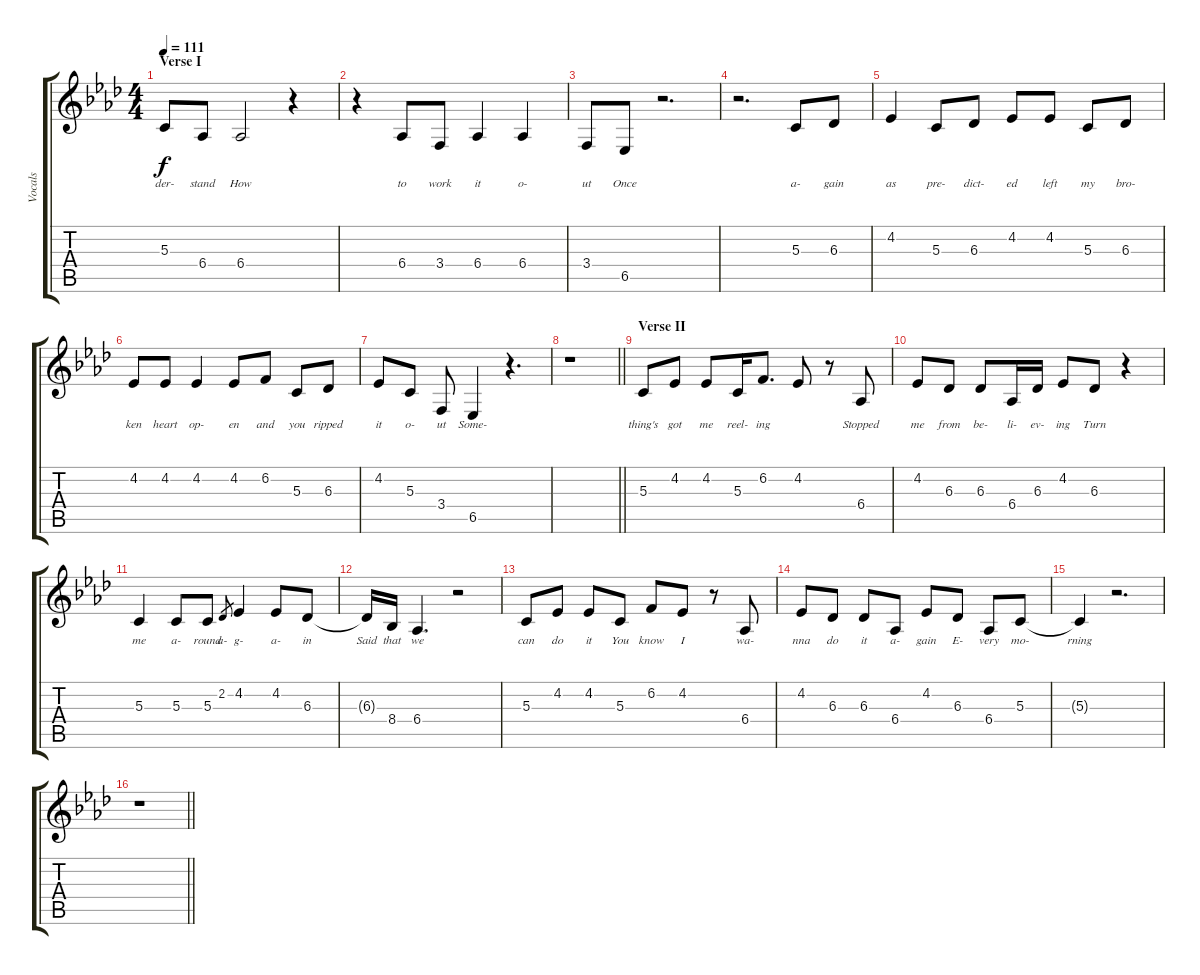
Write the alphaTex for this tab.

\track ("Vocals" "Vocals") {instrument altosax}
\staff {score tabs}
\tuning (E4 B3 G3 D3 A2 E2) {hide}
\ts (4 4)
\section ("" "Verse I")
\tempo 111
\clef g2
\ks ab
5.3.8{lyrics (0 "der-") lyrics (1 "") lyrics (2 "") lyrics (3 "") lyrics (4 "") dy f} 6.4.8{lyrics (0 "stand") lyrics (1 "") lyrics (2 "") lyrics (3 "") lyrics (4 "")} 6.4.2{lyrics (0 "How") lyrics (1 "") lyrics (2 "") lyrics (3 "") lyrics (4 "")} r.4 |
r.4 6.4.8{lyrics (0 "to") lyrics (1 "") lyrics (2 "") lyrics (3 "") lyrics (4 "")} 3.4.8{lyrics (0 "work") lyrics (1 "") lyrics (2 "") lyrics (3 "") lyrics (4 "")} 6.4.4{lyrics (0 "it") lyrics (1 "") lyrics (2 "") lyrics (3 "") lyrics (4 "")} 6.4.4{lyrics (0 "o-") lyrics (1 "") lyrics (2 "") lyrics (3 "") lyrics (4 "")} |
3.4.8{lyrics (0 "ut") lyrics (1 "") lyrics (2 "") lyrics (3 "") lyrics (4 "")} 6.5.8{lyrics (0 "Once") lyrics (1 "") lyrics (2 "") lyrics (3 "") lyrics (4 "")} r.2{d} |
r.2{d} 5.3.8{lyrics (0 "a-") lyrics (1 "") lyrics (2 "") lyrics (3 "") lyrics (4 "")} 6.3.8{lyrics (0 "gain") lyrics (1 "") lyrics (2 "") lyrics (3 "") lyrics (4 "")} |
4.2.4{lyrics (0 "as") lyrics (1 "") lyrics (2 "") lyrics (3 "") lyrics (4 "")} 5.3.8{lyrics (0 "pre-") lyrics (1 "") lyrics (2 "") lyrics (3 "") lyrics (4 "")} 6.3.8{lyrics (0 "dict-") lyrics (1 "") lyrics (2 "") lyrics (3 "") lyrics (4 "")} 4.2.8{lyrics (0 "ed") lyrics (1 "") lyrics (2 "") lyrics (3 "") lyrics (4 "")} 4.2.8{lyrics (0 "left") lyrics (1 "") lyrics (2 "") lyrics (3 "") lyrics (4 "")} 5.3.8{lyrics (0 "my") lyrics (1 "") lyrics (2 "") lyrics (3 "") lyrics (4 "")} 6.3.8{lyrics (0 "bro-") lyrics (1 "") lyrics (2 "") lyrics (3 "") lyrics (4 "")} |
4.2.8{lyrics (0 "ken") lyrics (1 "") lyrics (2 "") lyrics (3 "") lyrics (4 "")} 4.2.8{lyrics (0 "heart") lyrics (1 "") lyrics (2 "") lyrics (3 "") lyrics (4 "")} 4.2.4{lyrics (0 "op-") lyrics (1 "") lyrics (2 "") lyrics (3 "") lyrics (4 "")} 4.2.8{lyrics (0 "en") lyrics (1 "") lyrics (2 "") lyrics (3 "") lyrics (4 "")} 6.2.8{lyrics (0 "and") lyrics (1 "") lyrics (2 "") lyrics (3 "") lyrics (4 "")} 5.3.8{lyrics (0 "you") lyrics (1 "") lyrics (2 "") lyrics (3 "") lyrics (4 "")} 6.3.8{lyrics (0 "ripped") lyrics (1 "") lyrics (2 "") lyrics (3 "") lyrics (4 "")} |
4.2.8{lyrics (0 "it") lyrics (1 "") lyrics (2 "") lyrics (3 "") lyrics (4 "")} 5.3.8{lyrics (0 "o-") lyrics (1 "") lyrics (2 "") lyrics (3 "") lyrics (4 "")} 3.4.8{lyrics (0 "ut") lyrics (1 "") lyrics (2 "") lyrics (3 "") lyrics (4 "")} 6.5.4{lyrics (0 "Some-") lyrics (1 "") lyrics (2 "") lyrics (3 "") lyrics (4 "")} r.4{d} |
\barLineRight lightlight
r.1 |
\section ("" "Verse II")
5.3.8{lyrics (0 "thing's") lyrics (1 "") lyrics (2 "") lyrics (3 "") lyrics (4 "")} 4.2.8{lyrics (0 "got") lyrics (1 "") lyrics (2 "") lyrics (3 "") lyrics (4 "")} 4.2.8{lyrics (0 "me") lyrics (1 "") lyrics (2 "") lyrics (3 "") lyrics (4 "")} 5.3.16{lyrics (0 "reel-") lyrics (1 "") lyrics (2 "") lyrics (3 "") lyrics (4 "")} 6.2.8{d lyrics (0 "ing") lyrics (1 "") lyrics (2 "") lyrics (3 "") lyrics (4 "")} 4.2.8{lyrics (0 "") lyrics (1 "") lyrics (2 "") lyrics (3 "") lyrics (4 "")} r.8 6.4.8{lyrics (0 "Stopped") lyrics (1 "") lyrics (2 "") lyrics (3 "") lyrics (4 "")} |
4.2.8{lyrics (0 "me") lyrics (1 "") lyrics (2 "") lyrics (3 "") lyrics (4 "")} 6.3.8{lyrics (0 "from") lyrics (1 "") lyrics (2 "") lyrics (3 "") lyrics (4 "")} 6.3.8{lyrics (0 "be-") lyrics (1 "") lyrics (2 "") lyrics (3 "") lyrics (4 "")} 6.4.16{lyrics (0 "li-") lyrics (1 "") lyrics (2 "") lyrics (3 "") lyrics (4 "")} 6.3.16{lyrics (0 "ev-") lyrics (1 "") lyrics (2 "") lyrics (3 "") lyrics (4 "")} 4.2.8{lyrics (0 "ing") lyrics (1 "") lyrics (2 "") lyrics (3 "") lyrics (4 "")} 6.3.8{lyrics (0 "Turn") lyrics (1 "") lyrics (2 "") lyrics (3 "") lyrics (4 "")} r.4 |
5.3.4{lyrics (0 "me") lyrics (1 "") lyrics (2 "") lyrics (3 "") lyrics (4 "")} 5.3.8{lyrics (0 "a-") lyrics (1 "") lyrics (2 "") lyrics (3 "") lyrics (4 "")} 5.3.8{lyrics (0 "round") lyrics (1 "") lyrics (2 "") lyrics (3 "") lyrics (4 "")} 2.2.8{lyrics (0 "a-") lyrics (1 "") lyrics (2 "") lyrics (3 "") lyrics (4 "") gr} 4.2.4{lyrics (0 "g-") lyrics (1 "") lyrics (2 "") lyrics (3 "") lyrics (4 "")} 4.2.8{lyrics (0 "a-") lyrics (1 "") lyrics (2 "") lyrics (3 "") lyrics (4 "")} 6.3.8{lyrics (0 "in") lyrics (1 "") lyrics (2 "") lyrics (3 "") lyrics (4 "")} |
6.3{t}.16{lyrics (0 "Said") lyrics (1 "") lyrics (2 "") lyrics (3 "") lyrics (4 "")} 8.4.16{lyrics (0 "that") lyrics (1 "") lyrics (2 "") lyrics (3 "") lyrics (4 "")} 6.4.4{d lyrics (0 "we") lyrics (1 "") lyrics (2 "") lyrics (3 "") lyrics (4 "")} r.2 |
5.3.8{lyrics (0 "can") lyrics (1 "") lyrics (2 "") lyrics (3 "") lyrics (4 "")} 4.2.8{lyrics (0 "do") lyrics (1 "") lyrics (2 "") lyrics (3 "") lyrics (4 "")} 4.2.8{lyrics (0 "it") lyrics (1 "") lyrics (2 "") lyrics (3 "") lyrics (4 "")} 5.3.8{lyrics (0 "You") lyrics (1 "") lyrics (2 "") lyrics (3 "") lyrics (4 "")} 6.2.8{lyrics (0 "know") lyrics (1 "") lyrics (2 "") lyrics (3 "") lyrics (4 "")} 4.2.8{lyrics (0 "I") lyrics (1 "") lyrics (2 "") lyrics (3 "") lyrics (4 "")} r.8 6.4.8{lyrics (0 "wa-") lyrics (1 "") lyrics (2 "") lyrics (3 "") lyrics (4 "")} |
4.2.8{lyrics (0 "nna") lyrics (1 "") lyrics (2 "") lyrics (3 "") lyrics (4 "")} 6.3.8{lyrics (0 "do") lyrics (1 "") lyrics (2 "") lyrics (3 "") lyrics (4 "")} 6.3.8{lyrics (0 "it") lyrics (1 "") lyrics (2 "") lyrics (3 "") lyrics (4 "")} 6.4.8{lyrics (0 "a-") lyrics (1 "") lyrics (2 "") lyrics (3 "") lyrics (4 "")} 4.2.8{lyrics (0 "gain") lyrics (1 "") lyrics (2 "") lyrics (3 "") lyrics (4 "")} 6.3.8{lyrics (0 "E-") lyrics (1 "") lyrics (2 "") lyrics (3 "") lyrics (4 "")} 6.4.8{lyrics (0 "very") lyrics (1 "") lyrics (2 "") lyrics (3 "") lyrics (4 "")} 5.3.8{lyrics (0 "mo-") lyrics (1 "") lyrics (2 "") lyrics (3 "") lyrics (4 "")} |
5.3{t}.4{lyrics (0 "rning") lyrics (1 "") lyrics (2 "") lyrics (3 "") lyrics (4 "")} r.2{d} |
\barLineRight lightlight
r.1
